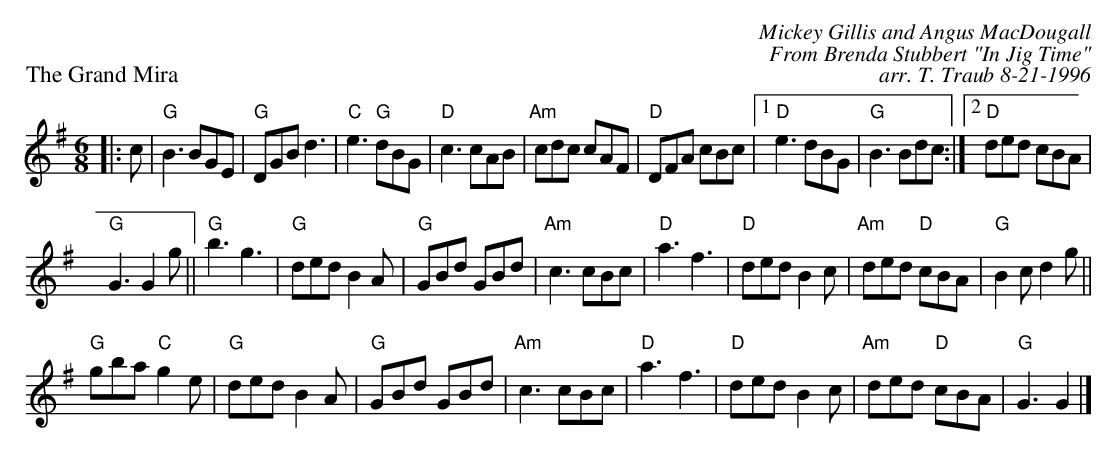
X:1
P: The Grand Mira
C: Mickey Gillis and Angus MacDougall
C: From Brenda Stubbert "In Jig Time"
C: arr. T. Traub 8-21-1996
M: 6/8
K: G
L: 1/8
|: c|"G"B3 BGE|"G"DGB d3|"C"e3 "G"dBG|"D"c3 cAB|"Am"cdc cAF|"D"DFA cBc |1 "D"e3 dBG|"G"B3 Bdc :|2 "D"ded cBA |
"G"G3 G2 g||"G"b3 g3|"G"ded B2 A|"G"GBd GBd|"Am"c3 cBc|"D"a3 f3|\
  "D"ded B2 c|"Am"ded "D"cBA|"G"B2 c d2 g||
"G"gba "C"g2 e|"G"ded B2 A|"G"GBd GBd|"Am"c3 cBc|\
  "D"a3 f3|"D"ded B2 c|"Am"ded "D"cBA|"G"G3 G2 |]
